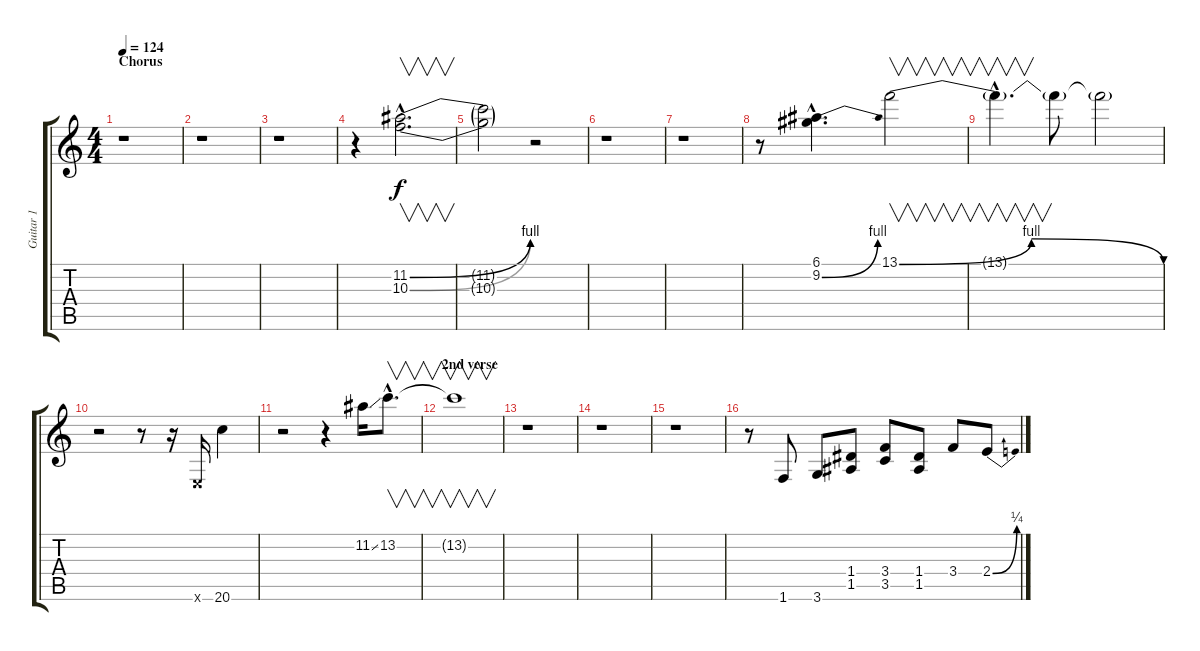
\track ("Guitar 1" "Guitar 1") {instrument distortionguitar}
\staff {score tabs}
\tuning (E4 B3 G3 D3 A2 E2) {hide}
\ts (4 4)
\section ("" "Chorus")
\tempo 124
\clef g2
\ks c
r.1{dy f} |
r.1 |
r.1 |
r.4 (11.2{be (bend 0 0 60 4) hac} 10.3{be (bend 0 0 60 4) hac}).2{v d} |
(11.2{t} 10.3{t}).2 r.2 |
r.1 |
r.1 |
r.8 (6.1{hac} 9.2{be (bend 0 0 60 4) hac}).4{d} 13.1{be (bendrelease 0 0 15 4 31 4 60 0)}.2{v} |
13.1{hac t}.4{v d} 13.1{t}.8 13.1{t}.2 |
r.2 r.8 r.16 0.6{x}.16 20.6.4 |
r.2 r.4 11.2{ss}.16 13.2{hac}.8{v d} |
\section ("" "2nd verse")
13.2{t}.1{v} |
r.1 |
r.1 |
r.1 |
r.8 1.6.8 3.6.8 (1.4 1.5).8 (3.4 3.5).8 (1.4 1.5).8 3.4.8 2.4{be (bend 0 0 60 1)}.8
